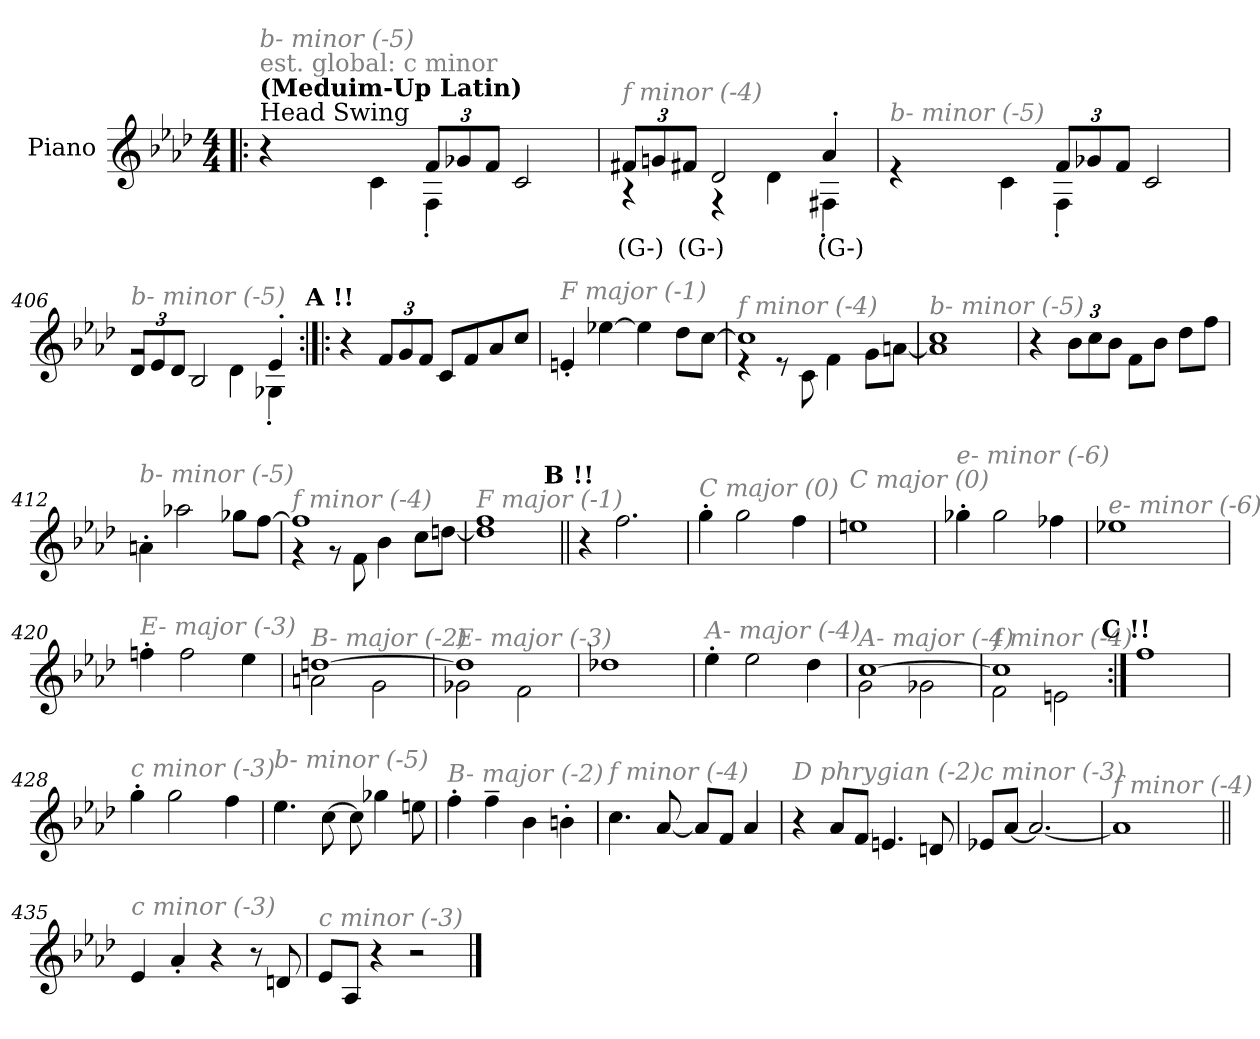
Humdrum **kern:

**kern	**text
*part1	*part1
*staff1	*staff1
*I"Piano	*
*I'Pno.	*
*clefG2	*
*k[b-e-a-d-]	*
*M4/4	*
=1!|:	=1!|:
*^	*
!LO:TX:a:t=Head Swing	!	!
!LO:TX:a:B:t=(Meduim-Up Latin)	!	!
!LO:TX:a:color=#808080:t=est. global&colon; c minor	!	!
!LO:TX:i:color=#808080:t=b- minor (-5)	!	!
4r	2ryy	.
2ryy	.	.
.	4c\	.
*Xbrackettup	*	*
12f/L	4F'\	.
12g-X/	.	.
12f/J	.	.
2c/	2ryy	.
=404	=404	=404
!LO:TX:i:color=#808080:t=f minor (-4)	!	!
12f#Xi/L	4rA	(G-)
12gn/	.	.
12f#Xi/J	.	(G-)
2d-/	4r	.
.	4d-\	.
4a-'/	4F#X'i\	(G-)
=405	=405	=405
!LO:TX:i:color=#808080:t=b- minor (-5)	!	!
4re	2ryy	.
2ryy	.	.
.	4c\	.
12f/L	4F'\	.
12g-X/	.	.
12f/J	.	.
2c/	2ryy	.
=406	=406	=406
!LO:TX:i:color=#808080:t=b- minor (-5)	!	!
12d-/L	2ra	.
12e-/	.	.
12d-/J	.	.
2B-/	.	.
.	4d-\	.
4e-'/	4G-X'\	.
!!LO:LB:g=z	!!
!!LO:REH:place=s1:a:enc=none:fs=14:t=A	!!
=407:|!|:	=407:|!|:	=407:|!|:
!LO:TX:i:color=#808080:t=f minor (-4)	!	!
*v	*v	*
4r	.
12f/L	.
12g/	.
12f/J	.
8c/L	.
8f/	.
8a-/	.
8cc/J	.
=408	=408
!LO:TX:i:color=#808080:t=F major (-1)	!
4en'/	.
[4ee-X\	.
4ee-\]	.
8dd-\L	.
[8cc\J	.
=409	=409
*^	*
!LO:TX:i:color=#808080:t=f minor (-4)	!	!
1cc]	4re	.
.	8re	.
.	8c\	.
.	4f\	.
.	8g\L	.
.	[8an\J	.
=410	=410	=410
!LO:TX:i:color=#808080:t=b- minor (-5)	!	!
1cc	1a]	.
!!LO:LB:g=z	!!
=411	=411	=411
!LO:TX:i:color=#808080:t=f minor (-4)	!	!
*v	*v	*
4r	.
12b-\L	.
12cc\	.
12b-\J	.
8f\L	.
8b-\J	.
8dd-\L	.
8ff\J	.
=412	=412
!LO:TX:i:color=#808080:t=b- minor (-5)	!
4an'\	.
2aa-X\	.
8gg-X\L	.
[8ff\J	.
=413	=413
*^	*
!LO:TX:i:color=#808080:t=f minor (-4)	!	!
1ff]	4rg	.
.	8rg	.
.	8f\	.
.	4b-\	.
.	8cc\L	.
.	[8ddn\J	.
=414	=414	=414
!LO:TX:i:color=#808080:t=F major (-1)	!	!
1ff	1dd]	.
!!LO:LB:g=z	!!
!!LO:REH:place=s1:a:enc=none:fs=14:t=B	!!
=415||	=415||	=415||
!LO:TX:i:color=#808080:t=f minor (-4)	!	!
*v	*v	*
4r	.
2.ff\	.
=416	=416
!LO:TX:i:color=#808080:t=C major (0)	!
4gg'\	.
2gg\	.
4ff\	.
=417	=417
!LO:TX:i:color=#808080:t=C major (0)	!
1een	.
=418	=418
!LO:TX:i:color=#808080:t=e- minor (-6)	!
4gg-X'\	.
2gg-\	.
4ff-Xj\	.
=419	=419
!LO:TX:i:color=#808080:t=e- minor (-6)	!
1ee-X	.
=420	=420
!LO:TX:i:color=#808080:t=E- major (-3)	!
4ffn'\	.
2ff\	.
4ee-\	.
!!LO:LB:g=z
=421	=421
*^	*
!LO:TX:i:color=#808080:t=B- major (-2)	!	!
[1ddn	2an\	.
.	2g\	.
=422	=422	=422
!LO:TX:i:color=#808080:t=E- major (-3)	!	!
1dd]	2g-X\	.
.	2f\	.
=423	=423	=423
!LO:TX:i:color=#808080:t=A- major (-4)	!	!
*v	*v	*
1dd-X	.
=424	=424
!LO:TX:i:color=#808080:t=A- major (-4)	!
4ee-'\	.
2ee-\	.
4dd-\	.
=425	=425
*^	*
!LO:TX:i:color=#808080:t=A- major (-4)	!	!
[1cc	2g\	.
.	2g-X\	.
=426	=426	=426
!LO:TX:i:color=#808080:t=f minor (-4)	!	!
1cc]	2f\	.
.	2en\	.
!!LO:LB:g=z	!!
!!LO:REH:place=s1:a:enc=none:fs=14:t=C	!!
=427:|!	=427:|!	=427:|!
!LO:TX:i:color=#808080:t=f minor (-4)	!	!
*v	*v	*
1ff	.
=428	=428
!LO:TX:i:color=#808080:t=c minor (-3)	!
4gg'\	.
2gg\	.
4ff\	.
=429	=429
!LO:TX:i:color=#808080:t=b- minor (-5)	!
4.ee-\	.
[8cc\	.
8cc\]	.
4gg-X\	.
8een\	.
=430	=430
!LO:TX:i:color=#808080:t=B- major (-2)	!
4ff'\	.
4ff~\	.
4b-\	.
4bn'\	.
!!LO:LB:g=z
=431	=431
!LO:TX:i:color=#808080:t=f minor (-4)	!
4.cc\	.
[8a-/	.
8a-/L]	.
8f/J	.
4a-/	.
=432	=432
!LO:TX:i:color=#808080:t=D phrygian (-2)	!
4r	.
8a-/L	.
8f/J	.
4.en/	.
8dn/	.
=433	=433
!LO:TX:i:color=#808080:t=c minor (-3)	!
8e-X/L	.
[8a-/J	.
2.a-/_	.
=434	=434
!LO:TX:i:color=#808080:t=f minor (-4)	!
1a-]	.
!!LO:LB:g=z
=435||	=435||
!LO:TX:i:color=#808080:t=c minor (-3)	!
4e-/	.
4a-'/	.
4r	.
8r	.
8dn/	.
=436	=436
!LO:TX:i:color=#808080:t=c minor (-3)	!
8e-/L	.
8A-/J	.
4r	.
2r	.
==	==
*-	*-
